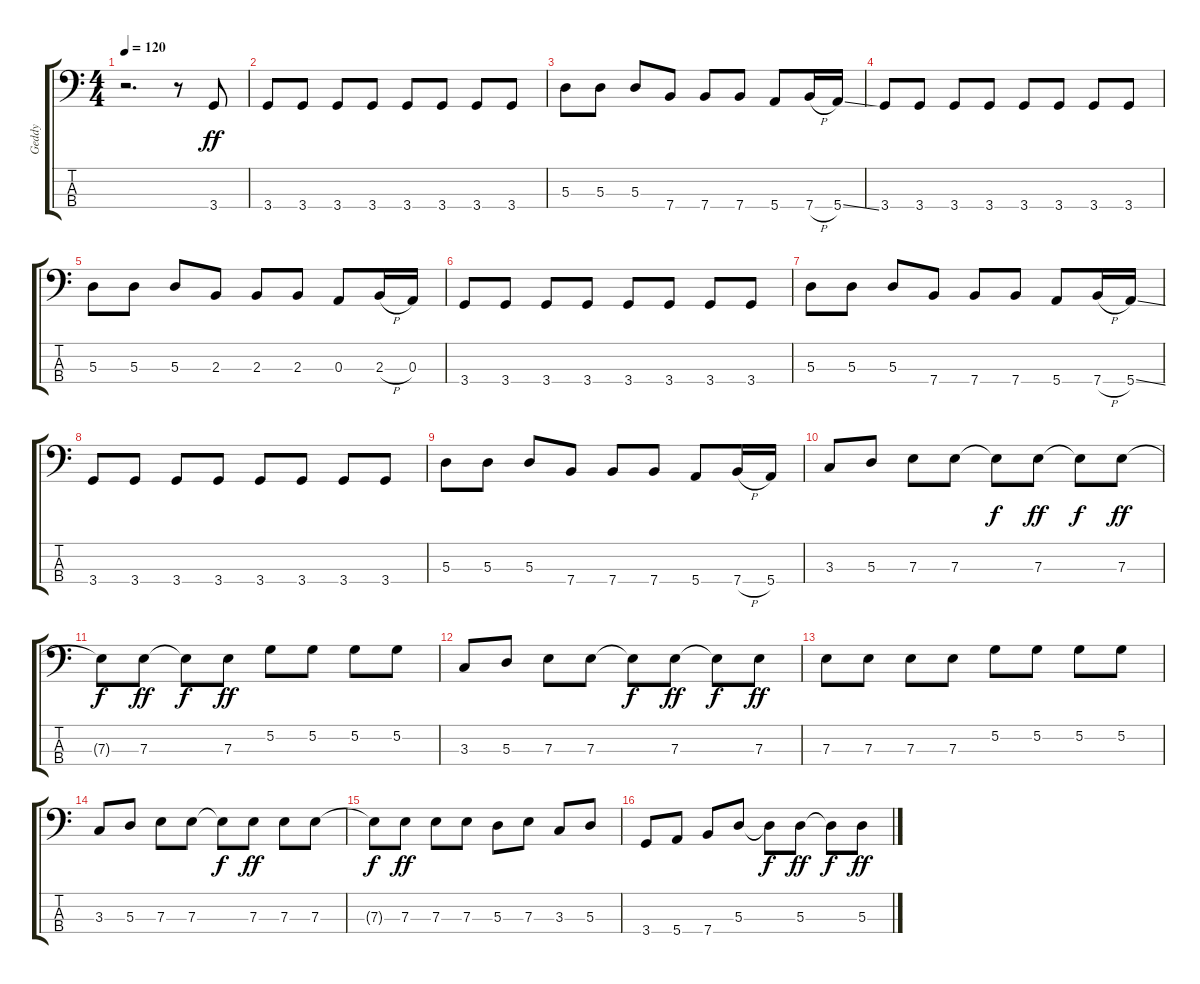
\track ("Geddy" "Geddy") {instrument electricbasspick}
\staff {score tabs}
\tuning (G2 D2 A1 E1) {hide}
\ts (4 4)
\tempo 120
\clef f4
\ks c
r.2{d dy ff instrument electricbasspick} r.8 3.4.8 |
3.4.8 3.4.8 3.4.8 3.4.8 3.4.8 3.4.8 3.4.8 3.4.8 |
5.3.8 5.3.8 5.3.8 7.4.8 7.4.8 7.4.8 5.4.8 7.4{h}.16 5.4{ss}.16 |
3.4.8 3.4.8 3.4.8 3.4.8 3.4.8 3.4.8 3.4.8 3.4.8 |
5.3.8 5.3.8 5.3.8 2.3.8 2.3.8 2.3.8 0.3.8 2.3{h}.16 0.3.16 |
3.4.8 3.4.8 3.4.8 3.4.8 3.4.8 3.4.8 3.4.8 3.4.8 |
5.3.8 5.3.8 5.3.8 7.4.8 7.4.8 7.4.8 5.4.8 7.4{h}.16 5.4{ss}.16 |
3.4.8 3.4.8 3.4.8 3.4.8 3.4.8 3.4.8 3.4.8 3.4.8 |
5.3.8 5.3.8 5.3.8 7.4.8 7.4.8 7.4.8 5.4.8 7.4{h}.16 5.4.16 |
3.3.8 5.3.8 7.3.8 7.3.8 7.3{t}.8{dy f} 7.3.8{dy ff} 7.3{t}.8{dy f} 7.3.8{dy ff} |
7.3{t}.8{dy f} 7.3.8{dy ff} 7.3{t}.8{dy f} 7.3.8{dy ff} 5.2.8 5.2.8 5.2.8 5.2.8 |
3.3.8 5.3.8 7.3.8 7.3.8 7.3{t}.8{dy f} 7.3.8{dy ff} 7.3{t}.8{dy f} 7.3.8{dy ff} |
7.3.8 7.3.8 7.3.8 7.3.8 5.2.8 5.2.8 5.2.8 5.2.8 |
3.3.8 5.3.8 7.3.8 7.3.8 7.3{t}.8{dy f} 7.3.8{dy ff} 7.3.8 7.3.8 |
7.3{t}.8{dy f} 7.3.8{dy ff} 7.3.8 7.3.8 5.3.8 7.3.8 3.3.8 5.3.8 |
3.4.8 5.4.8 7.4.8 5.3.8 5.3{t}.8{dy f} 5.3.8{dy ff} 5.3{t}.8{dy f} 5.3.8{dy ff}
